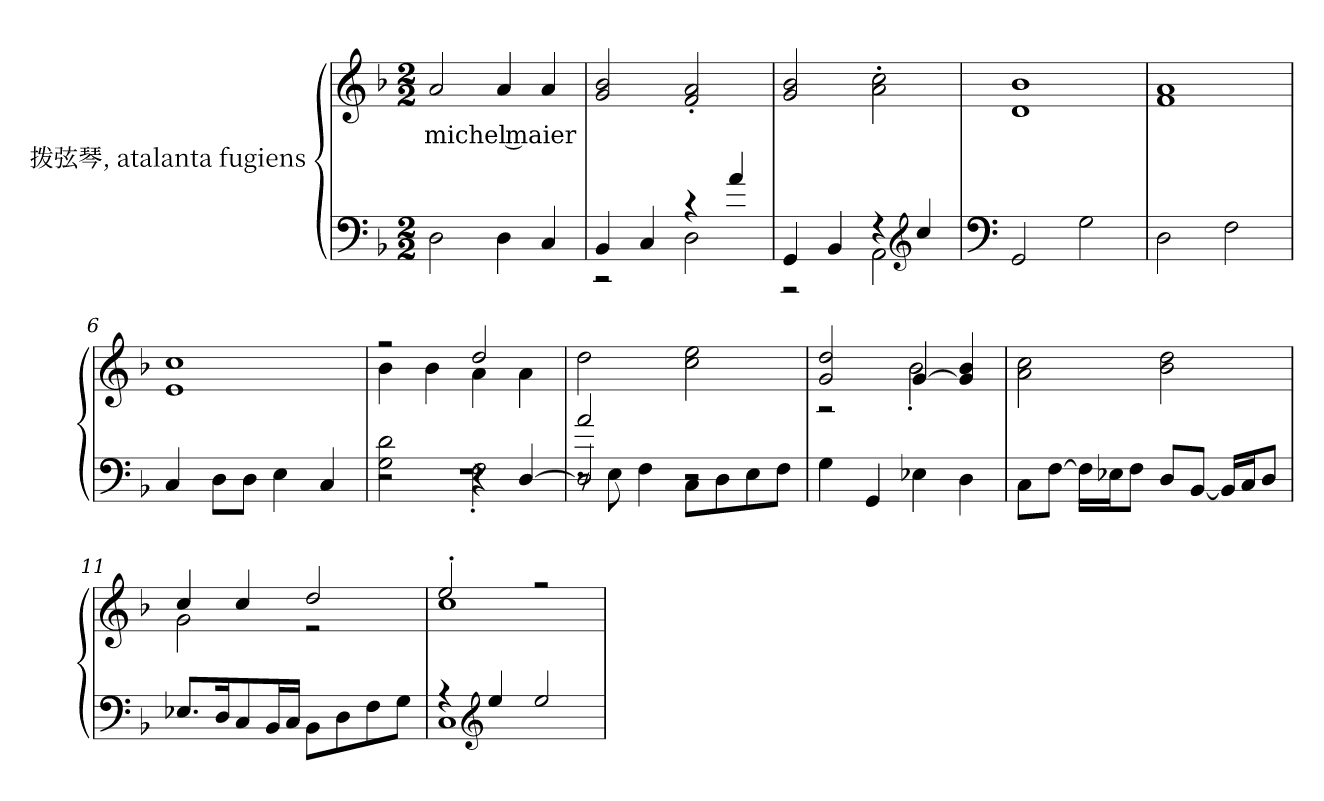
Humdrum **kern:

**kern	**kern	**text
*part1	*part1	*part1
*staff2	*staff1	*staff1
*I"拨弦琴, atalanta fugiens	*	*
*clefF4	*clefG2	*
*k[b-]	*k[b-]	*
*M2/2	*M2/2	*
*MM75	*MM75	*
=1	=1	=1
2D\	2a/	michel maier
4D\	4a/	.
4C/	4a/	.
=2	=2	=2
*^	*	*
4BB-/	2r	2g/ 2b-/	.
4C/	.	.	.
4r	2D\	2f/' 2a/'	.
4a/	.	.	.
=3	=3	=3	=3
4GG/	2r	2g/ 2b-/	.
4BB-/	.	.	.
4r	2AA\	2a\' 2cc\'	.
*clefG2	*	*	*
4cc/	.	.	.
*v	*v	*	*
=4	=4	=4
*clefF4	*	*
2GG/	1d 1b-	.
2G\	.	.
=5	=5	=5
2D\	1f 1a	.
2F\	.	.
=6	=6	=6
4C/	1e 1cc	.
8D\L	.	.
8D\J	.	.
4E\	.	.
4C/	.	.
=7	=7	=7
*^	*^	*
*	*^	*	*	*
1r	2G\ 2d\	2r	2r	4b-\	.
.	.	.	.	4b-\	.
.	2F'\	4r	2dd/	4a\	.
.	.	[4D/	.	4a\	.
*	*	*	*v	*v	*
!!LO:LB:g=z
=8	=8	=8	=8	=8
2a/	8r	2D/]	2dd\	.
.	8E\	.	.	.
.	4F\	.	.	.
2r	8C\L	2r	2cc\ 2ee\	.
.	8D\	.	.	.
.	8E\	.	.	.
.	8F\J	.	.	.
*v	*v	*v	*	*
=9	=9	=9
*	*^	*
4G\	2g/ 2dd/	2r	.
4GG/	.	.	.
4E-X\	[4g/	2b-'\	.
4D\	4g/] 4b-/	.	.
*	*v	*v	*
=10	=10	=10
8C\L	2a\ 2cc\	.
[8F\J	.	.
16F\LL]	.	.
16E-X\J	.	.
8F\J	.	.
8D/L	2b-\ 2dd\	.
[8BB-/J	.	.
16BB-/LL]	.	.
16C/J	.	.
8D/J	.	.
=11	=11	=11
*	*^	*
8.E-X/L	4cc/	2g\	.
16D/K	.	.	.
8C/	4cc/	.	.
16BB-/L	.	.	.
16C/JJ	.	.	.
*	*MM70	*	*
8BB-\L	2dd/	2r	.
8D\	.	.	.
8F\	.	.	.
8G\J	.	.	.
=12	=12	=12	=12
*	*MM65	*	*
*^	*	*	*
4r	1C	2ee'/	1cc	.
*clefG2	*	*	*	*
4ee/	.	.	.	.
2ee/	.	2r	.	.
*v	*v	*	*	*
*	*v	*v	*
=	=	=
*-	*-	*-
